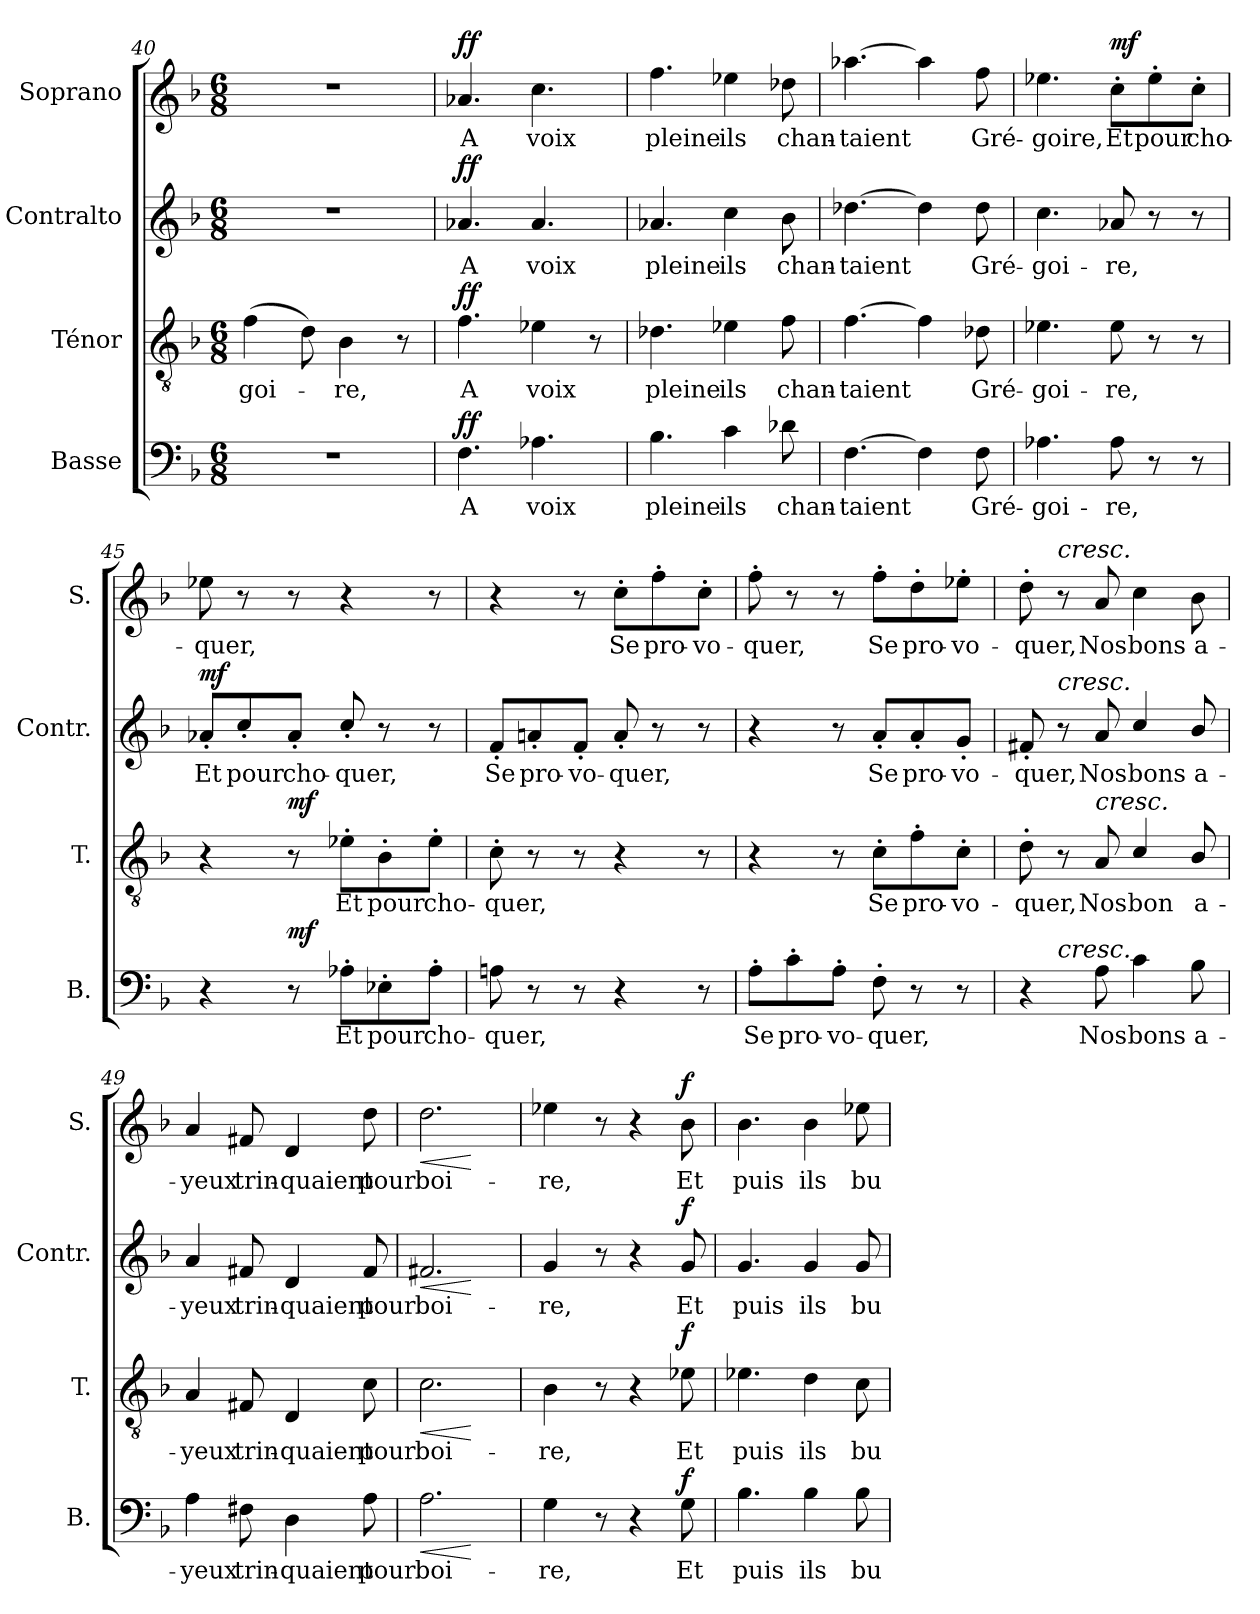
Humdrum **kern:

**kern	**text	**dynam	**kern	**text	**dynam	**kern	**text	**dynam	**kern	**text	**dynam
*part4	*part4	*part4	*part3	*part3	*part3	*part2	*part2	*part2	*part1	*part1	*part1
*staff4	*staff4	*staff4	*staff3	*staff3	*staff3	*staff2	*staff2	*staff2	*staff1	*staff1	*staff1
*I"Basse	*	*	*I"Ténor	*	*	*I"Contralto	*	*	*I"Soprano	*	*
*I'B.	*	*	*I'T.	*	*	*I'Contr.	*	*	*I'S.	*	*
*clefF4	*	*	*clefGv2	*	*	*clefG2	*	*	*clefG2	*	*
*k[b-]	*	*	*k[b-]	*	*	*k[b-]	*	*	*k[b-]	*	*
*F:	*	*	*F:	*	*	*F:	*	*	*F:	*	*
*M6/8	*	*	*M6/8	*	*	*M6/8	*	*	*M6/8	*	*
=40	=40	=40	=40	=40	=40	=40	=40	=40	=40	=40	=40
!	!	!	!	!LO:LY:b	!	!	!	!	!	!	!
2.r	.	.	(>4f\	-goi-	.	2.r	.	.	2.r	.	.
.	.	.	8d\)	.	.	.	.	.	.	.	.
!	!	!	!	!LO:LY:b	!	!	!	!	!	!	!
.	.	.	4B-\	-re,	.	.	.	.	.	.	.
.	.	.	8r	.	.	.	.	.	.	.	.
=41	=41	=41	=41	=41	=41	=41	=41	=41	=41	=41	=41
!	!LO:LY:b	!LO:DY:a	!	!LO:LY:b	!LO:DY:a	!	!LO:LY:b	!LO:DY:a	!	!LO:LY:b	!LO:DY:a
4.F\	A	ff	4.f\	A	ff	4.a-X/	A	ff	4.a-X/	A	ff
!	!LO:LY:b	!	!	!LO:LY:b	!	!	!LO:LY:b	!	!	!LO:LY:b	!
4.A-X\	voix	.	4e-X\	voix	.	4.a-/	voix	.	4.cc\	voix	.
.	.	.	8r	.	.	.	.	.	.	.	.
!!LO:LB:g=z
=42	=42	=42	=42	=42	=42	=42	=42	=42	=42	=42	=42
!	!LO:LY:b	!	!	!LO:LY:b	!	!	!LO:LY:b	!	!	!LO:LY:b	!
4.B-\	pleine	.	4.d-X\	pleine	.	4.a-X/	pleine	.	4.ff\	pleine	.
!	!LO:LY:b	!	!	!LO:LY:b	!	!	!LO:LY:b	!	!	!LO:LY:b	!
4c\	ils	.	4e-X\	ils	.	4cc\	ils	.	4ee-X\	ils	.
!	!LO:LY:b	!	!	!LO:LY:b	!	!	!LO:LY:b	!	!	!LO:LY:b	!
8d-X\	chan-	.	8f\	chan-	.	8b-\	chan-	.	8dd-X\	chan-	.
=43	=43	=43	=43	=43	=43	=43	=43	=43	=43	=43	=43
!	!LO:LY:b	!	!	!LO:LY:b	!	!	!LO:LY:b	!	!	!LO:LY:b	!
[4.F\	-taient	.	[4.f\	-taient	.	[4.dd-X\	-taient	.	[4.aa-X\	-taient	.
4F\]	.	.	4f\]	.	.	4dd-\]	.	.	4aa-\]	.	.
!	!LO:LY:b	!	!	!LO:LY:b	!	!	!LO:LY:b	!	!	!LO:LY:b	!
8F\	Gré-	.	8d-X\	Gré-	.	8dd-\	Gré-	.	8ff\	Gré-	.
=44	=44	=44	=44	=44	=44	=44	=44	=44	=44	=44	=44
!	!LO:LY:b	!	!	!LO:LY:b	!	!	!LO:LY:b	!	!	!LO:LY:b	!
4.A-X\	-goi-	.	4.e-X\	-goi-	.	4.cc\	-goi-	.	4.ee-X\	-goire,	.
!	!LO:LY:b	!	!	!LO:LY:b	!	!	!LO:LY:b	!	!	!LO:LY:b	!LO:DY:a
8A-\	-re,	.	8e-\	-re,	.	8a-X/	-re,	.	8cc'>\L	Et	mf
!	!	!	!	!	!	!	!	!	!	!LO:LY:b	!
8r	.	.	8r	.	.	8r	.	.	8ee-'>\	pour	.
!	!	!	!	!	!	!	!	!	!	!LO:LY:b	!
8r	.	.	8r	.	.	8r	.	.	8cc'>\J	cho-	.
=45	=45	=45	=45	=45	=45	=45	=45	=45	=45	=45	=45
!	!	!	!	!	!	!	!LO:LY:b	!LO:DY:a	!	!LO:LY:b	!
4r	.	.	4r	.	.	8a-X'>/L	Et	mf	8ee-X\	-quer,	.
!	!	!	!	!	!	!	!LO:LY:b	!	!	!	!
.	.	.	.	.	.	8cc'>/	pour	.	8r	.	.
!	!	!LO:DY:a	!	!	!LO:DY:a	!	!LO:LY:b	!	!	!	!
8r	.	mf	8r	.	mf	8a-'>/J	cho-	.	8r	.	.
!	!LO:LY:b	!	!	!LO:LY:b	!	!	!LO:LY:b	!	!	!	!
8A-X'>\L	Et	.	8e-X'>\L	Et	.	8cc'>/	-quer,	.	4r	.	.
!	!LO:LY:b	!	!	!LO:LY:b	!	!	!	!	!	!	!
8E-X'>\	pour	.	8B-'>\	pour	.	8r	.	.	.	.	.
!	!LO:LY:b	!	!	!LO:LY:b	!	!	!	!	!	!	!
8A-'>\J	cho-	.	8e-'>\J	cho-	.	8r	.	.	8r	.	.
!!LO:LB:g=z
=46	=46	=46	=46	=46	=46	=46	=46	=46	=46	=46	=46
!	!LO:LY:b	!	!	!LO:LY:b	!	!	!LO:LY:b	!	!	!	!
8Ani\	-quer,	.	8c'>\	-quer,	.	8f'>/L	Se	.	4r	.	.
!	!	!	!	!	!	!	!LO:LY:b	!	!	!	!
8r	.	.	8r	.	.	8ani'>/	pro-	.	.	.	.
!	!	!	!	!	!	!	!LO:LY:b	!	!	!	!
8r	.	.	8r	.	.	8f'>/J	-vo-	.	8r	.	.
!	!	!	!	!	!	!	!LO:LY:b	!	!	!LO:LY:b	!
4r	.	.	4r	.	.	8a'>/	-quer,	.	8cc'>\L	Se	.
!	!	!	!	!	!	!	!	!	!	!LO:LY:b	!
.	.	.	.	.	.	8r	.	.	8ff'>\	pro-	.
!	!	!	!	!	!	!	!	!	!	!LO:LY:b	!
8r	.	.	8r	.	.	8r	.	.	8cc'>\J	-vo-	.
=47	=47	=47	=47	=47	=47	=47	=47	=47	=47	=47	=47
!	!LO:LY:b	!	!	!	!	!	!	!	!	!LO:LY:b	!
8A'>\L	Se	.	4r	.	.	4r	.	.	8ff'>\	-quer,	.
!	!LO:LY:b	!	!	!	!	!	!	!	!	!	!
8c'>\	pro-	.	.	.	.	.	.	.	8r	.	.
!	!LO:LY:b	!	!	!	!	!	!	!	!	!	!
8A'>\J	-vo-	.	8r	.	.	8r	.	.	8r	.	.
!	!LO:LY:b	!	!	!LO:LY:b	!	!	!LO:LY:b	!	!	!LO:LY:b	!
8F'>\	-quer,	.	8c'>\L	Se	.	8a'>/L	Se	.	8ff'>\L	Se	.
!	!	!	!	!LO:LY:b	!	!	!LO:LY:b	!	!	!LO:LY:b	!
8r	.	.	8f'>\	pro-	.	8a'>/	pro-	.	8dd'>\	pro-	.
!	!	!	!	!LO:LY:b	!	!	!LO:LY:b	!	!	!LO:LY:b	!
8r	.	.	8c'>\J	-vo-	.	8g'>/J	-vo-	.	8ee-X'>\J	-vo-	.
=48	=48	=48	=48	=48	=48	=48	=48	=48	=48	=48	=48
!	!	!	!	!LO:LY:b	!	!	!LO:LY:b	!	!	!LO:LY:b	!
*^	*	*	*	*	*	*	*	*	*	*	*
4r	8ryy	.	.	8d'>\	-quer,	.	8f#X'>/	-quer,	.	8dd'>\	-quer,	.
!	!	!	!	!	!	!	!	!	!	!LO:TX:a:i:t=cresc.	!	!
!	!	!	!	!	!	!	!LO:TX:a:i:t=cresc.	!	!	!	!	!
!	!LO:TX:a:i:t=cresc.	!	!	!	!	!	!	!	!	!	!	!
.	2ryy	.	.	8r	.	.	8r	.	.	8r	.	.
!	!	!	!	!LO:TX:a:i:t=cresc.	!	!	!	!	!	!	!	!
!	!	!LO:LY:b	!	!	!LO:LY:b	!	!	!LO:LY:b	!	!	!LO:LY:b	!
8A\	.	Nos	.	8A/	Nos	.	8a/	Nos	.	8a/	Nos	.
!	!	!LO:LY:b	!	!	!LO:LY:b	!	!	!LO:LY:b	!	!	!LO:LY:b	!
4c\	.	bons	.	4c/	bon	.	4cc/	bons	.	4cc\	bons	.
!	!	!LO:LY:b	!	!	!LO:LY:b	!	!	!LO:LY:b	!	!	!LO:LY:b	!
8B-\	8ryy	a-	.	8B-/	a-	.	8b-/	a-	.	8b-\	a-	.
!!LO:PB:g=z
=49	=49	=49	=49	=49	=49	=49	=49	=49	=49	=49	=49	=49
!	!	!LO:LY:b	!	!	!LO:LY:b	!	!	!LO:LY:b	!	!	!LO:LY:b	!
*v	*v	*	*	*	*	*	*	*	*	*	*	*
4A\	yeux	.	4A/	yeux	.	4a/	yeux	.	4a/	-yeux	.
!	!LO:LY:b	!	!	!LO:LY:b	!	!	!LO:LY:b	!	!	!LO:LY:b	!
8F#X\	trin-	.	8F#X/	trin-	.	8f#X/	trin-	.	8f#X/	trin-	.
!	!LO:LY:b	!	!	!LO:LY:b	!	!	!LO:LY:b	!	!	!LO:LY:b	!
4D\	-quaient	.	4D/	-quaient	.	4d/	-quaient	.	4d/	-quaient	.
!	!LO:LY:b	!	!	!LO:LY:b	!	!	!LO:LY:b	!	!	!LO:LY:b	!
8A\	pour	.	8c\	pour	.	8f#/	pour	.	8dd\	pour	.
=50	=50	=50	=50	=50	=50	=50	=50	=50	=50	=50	=50
!	!LO:LY:b	!LO:HP:b	!	!LO:LY:b	!LO:HP:b	!	!LO:LY:b	!LO:HP:b	!	!LO:LY:b	!LO:HP:b
2.A\	boi-	<	2.c\	boi-	<	2.f#X/	boi-	<	2.dd\	boi-	<
.	.	[	.	.	[	.	.	[	.	.	[
=51	=51	=51	=51	=51	=51	=51	=51	=51	=51	=51	=51
!	!LO:LY:b	!	!	!LO:LY:b	!	!	!LO:LY:b	!	!	!LO:LY:b	!
4G\	-re,	.	4B-\	-re,	.	4g/	-re,	.	4ee-X\	-re,	.
8r	.	.	8r	.	.	8r	.	.	8r	.	.
4r	.	.	4r	.	.	4r	.	.	4r	.	.
!	!LO:LY:b	!LO:DY:a	!	!LO:LY:b	!LO:DY:a	!	!LO:LY:b	!LO:DY:a	!	!LO:LY:b	!LO:DY:a
8G\	Et	f	8e-X\	Et	f	8g/	Et	f	8b-\	Et	f
=52	=52	=52	=52	=52	=52	=52	=52	=52	=52	=52	=52
!	!LO:LY:b	!	!	!LO:LY:b	!	!	!LO:LY:b	!	!	!LO:LY:b	!
4.B-\	puis	.	4.e-X\	puis	.	4.g/	puis	.	4.b-\	puis	.
!	!LO:LY:b	!	!	!LO:LY:b	!	!	!LO:LY:b	!	!	!LO:LY:b	!
4B-\	ils	.	4d\	ils	.	4g/	ils	.	4b-\	ils	.
!	!LO:LY:b	!	!	!LO:LY:b	!	!	!LO:LY:b	!	!	!LO:LY:b	!
8B-\	bu-	.	8c\	bu-	.	8g/	bu-	.	8ee-X\	bu-	.
=	=	=	=	=	=	=	=	=	=	=	=
*-	*-	*-	*-	*-	*-	*-	*-	*-	*-	*-	*-
